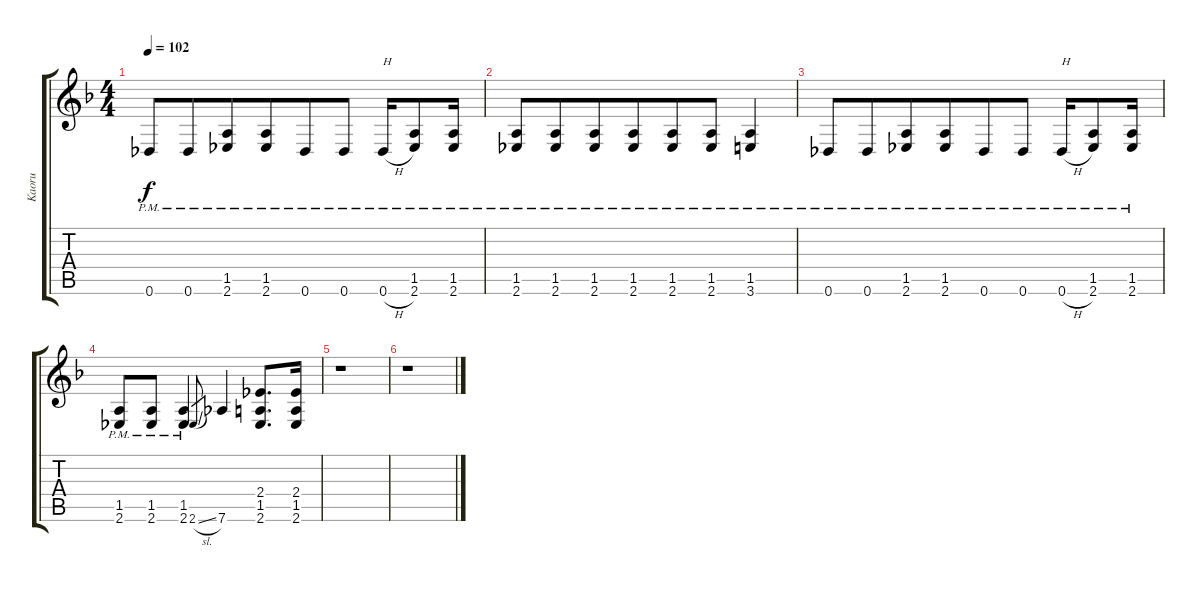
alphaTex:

\track ("Kaoru" "Kaoru") {instrument acousticguitarsteel}
\staff {score tabs}
\tuning (Eb4 Bb3 Gb3 Db3 Ab2 Db2) {hide}
\ts (4 4)
\tempo 102
\clef g2
\ks f
0.6{pm}.8{dy f beam merge} 0.6{pm}.8{beam merge} (1.5{pm} 2.6{pm}).8 (1.5{pm} 2.6{pm}).8{beam merge} 0.6{pm}.8 0.6{pm}.8 0.6{h pm}.16{txt "H"} (1.5{pm} 2.6{pm}).8 (1.5{pm} 2.6{pm}).16 |
(1.5{pm} 2.6{pm}).8{beam merge} (1.5{pm} 2.6{pm}).8{beam merge} (1.5{pm} 2.6{pm}).8 (1.5{pm} 2.6{pm}).8{beam merge} (1.5{pm} 2.6{pm}).8 (1.5{pm} 2.6{pm}).8 (1.5{pm} 3.6{pm}).4 |
0.6{pm}.8{beam merge} 0.6{pm}.8{beam merge} (1.5{pm} 2.6{pm}).8 (1.5{pm} 2.6{pm}).8{beam merge} 0.6{pm}.8 0.6{pm}.8 0.6{h pm}.16{txt "H"} (1.5{pm} 2.6{pm}).8 (1.5{pm} 2.6{pm}).16 |
(1.5{pm} 2.6{pm}).8{beam merge} (1.5{pm} 2.6{pm}).8 (1.5{pm} 2.6{pm}).4 2.6{sl}.8{gr} 7.6.4{beam merge} (2.4 1.5 2.6).8{d beam merge} (2.4 1.5 2.6).16 |
r.1 |
r.1
